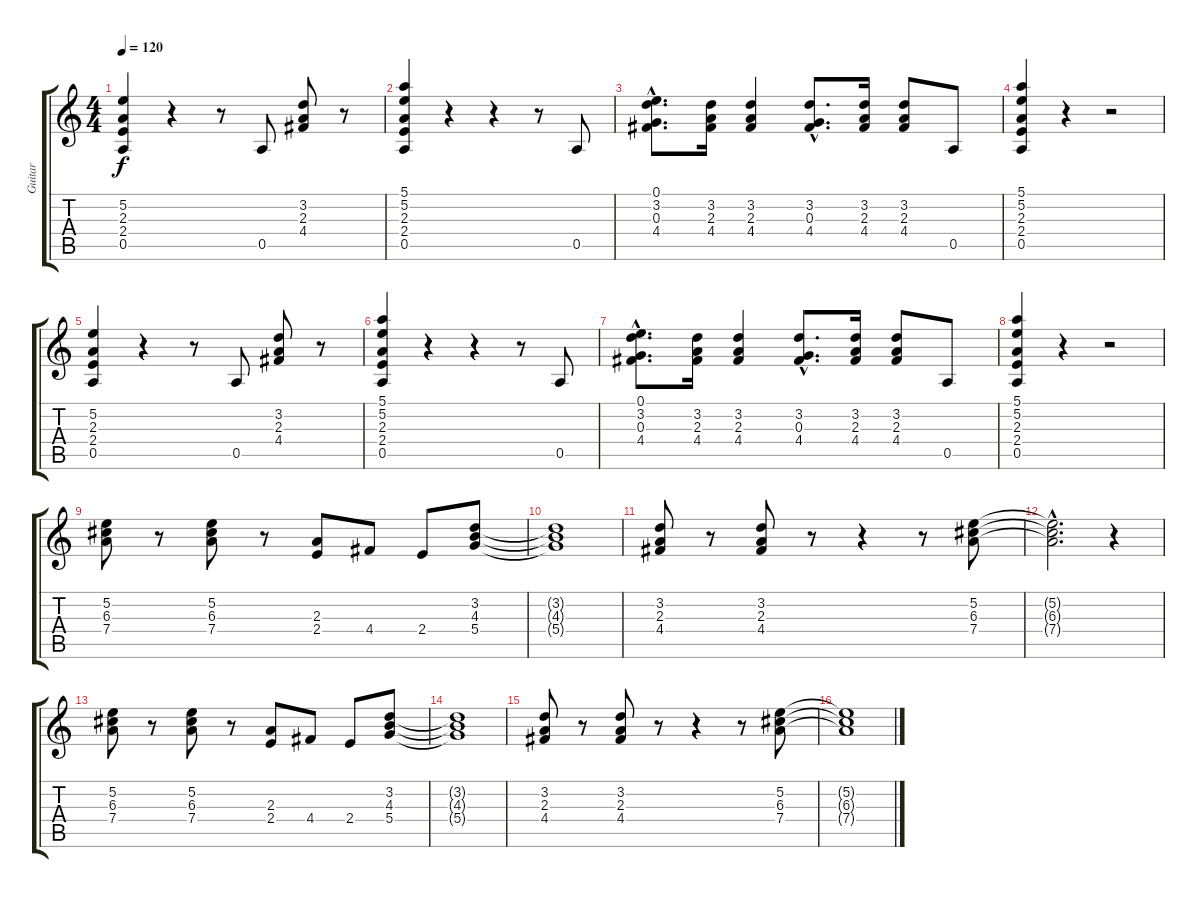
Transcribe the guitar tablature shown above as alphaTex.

\track ("Guitar" "Guitar") {instrument distortionguitar}
\staff {score tabs}
\tuning (E4 B3 G3 D3 A2 E2) {hide}
\ts (4 4)
\tempo 120
\clef g2
\ks c
(5.2 2.3 2.4 0.5).4{dy f} r.4 r.8 0.5.8 (3.2 2.3 4.4).8 r.8 |
(5.1 5.2 2.3 2.4 0.5).4 r.4 r.4 r.8 0.5.8 |
(0.1{hac} 3.2{hac} 0.3{hac} 4.4{hac}).8{d} (3.2 2.3 4.4).16 (3.2 2.3 4.4).4 (3.2{hac} 0.3{hac} 4.4{hac}).8{d} (3.2 2.3 4.4).16 (3.2 2.3 4.4).8 0.5.8 |
(5.1 5.2 2.3 2.4 0.5).4 r.4 r.2 |
(5.2 2.3 2.4 0.5).4 r.4 r.8 0.5.8 (3.2 2.3 4.4).8 r.8 |
(5.1 5.2 2.3 2.4 0.5).4 r.4 r.4 r.8 0.5.8 |
(0.1{hac} 3.2{hac} 0.3{hac} 4.4{hac}).8{d} (3.2 2.3 4.4).16 (3.2 2.3 4.4).4 (3.2{hac} 0.3{hac} 4.4{hac}).8{d} (3.2 2.3 4.4).16 (3.2 2.3 4.4).8 0.5.8 |
(5.1 5.2 2.3 2.4 0.5).4 r.4 r.2 |
(5.2 6.3 7.4).8 r.8 (5.2 6.3 7.4).8 r.8 (2.3 2.4).8 4.4.8 2.4.8 (3.2 4.3 5.4).8 |
(3.2{t} 4.3{t} 5.4{t}).1 |
(3.2 2.3 4.4).8 r.8 (3.2 2.3 4.4).8 r.8 r.4 r.8 (5.2 6.3 7.4).8 |
(5.2{hac t} 6.3{hac t} 7.4{hac t}).2{d} r.4 |
(5.2 6.3 7.4).8 r.8 (5.2 6.3 7.4).8 r.8 (2.3 2.4).8 4.4.8 2.4.8 (3.2 4.3 5.4).8 |
(3.2{t} 4.3{t} 5.4{t}).1 |
(3.2 2.3 4.4).8 r.8 (3.2 2.3 4.4).8 r.8 r.4 r.8 (5.2 6.3 7.4).8 |
(5.2{t} 6.3{t} 7.4{t}).1
